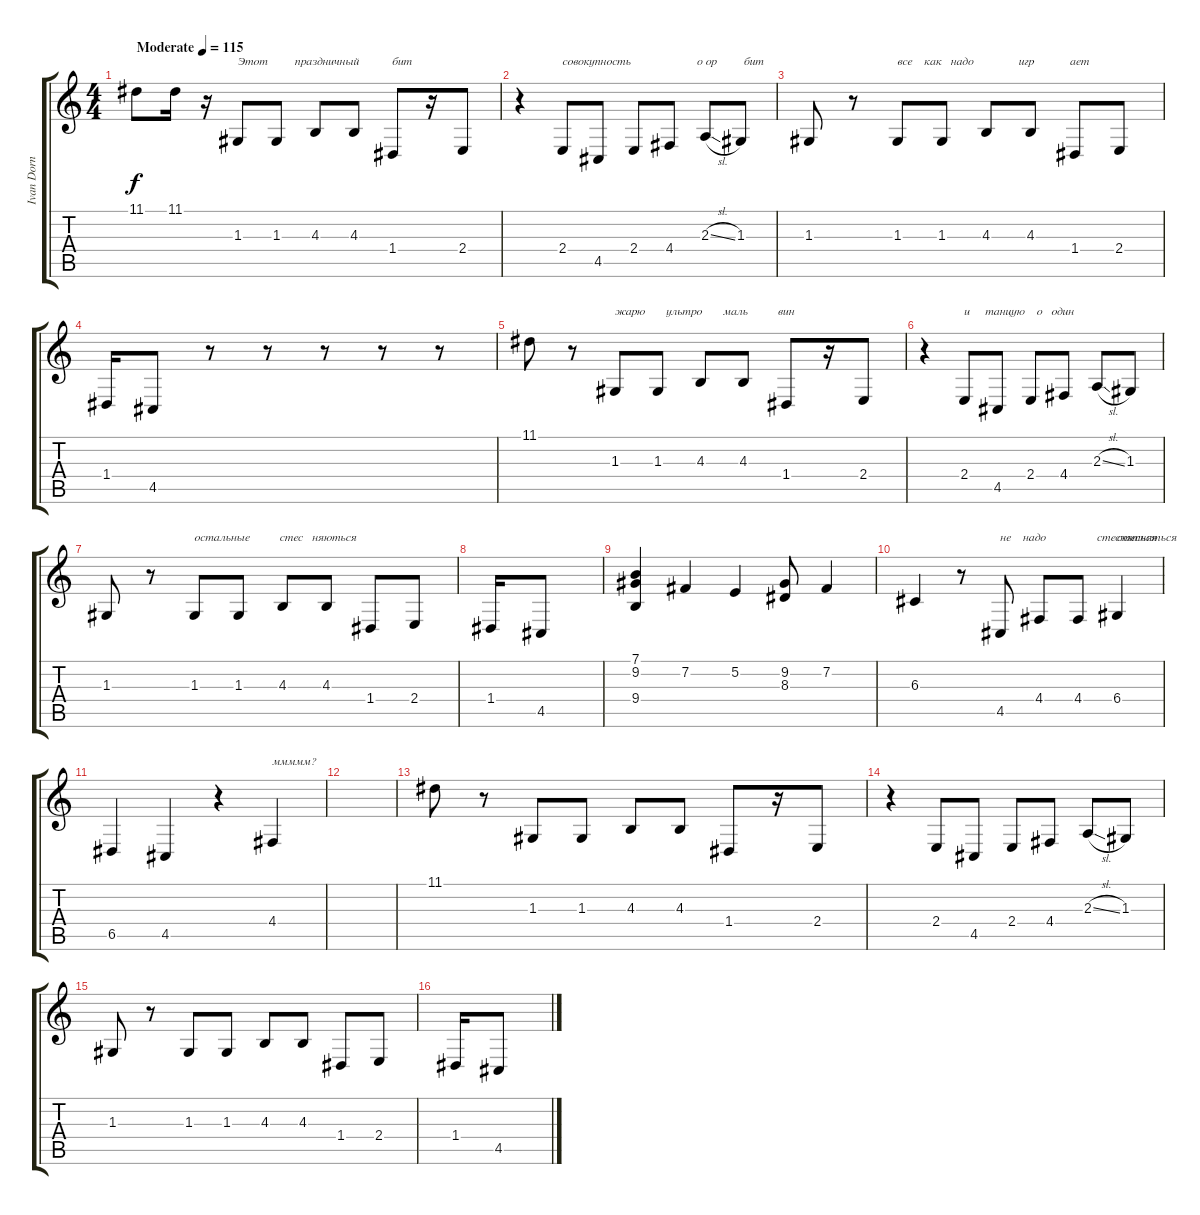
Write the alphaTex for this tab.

\track ("Ivan Dorn" "Ivan Dorn") {instrument tenorsax}
\staff {score tabs}
\tuning (E4 B3 G3 D3 A2 E2) {hide}
\ts (4 4)
\tempo (115 "Moderate")
\clef g2
\ks c
11.1.8{dy f instrument tenorsax} 11.1.16 r.16 1.3.8{txt "Этот         праздничный           бит"} 1.3.8 4.3.8 4.3.8 1.4.8 r.16 2.4.8 |
r.4 2.4.8{txt "совокупность                      о ор         бит"} 4.5.8 2.4.8 4.4.8 2.3{sl}.8 1.3.8 |
1.3.8 r.8 1.3.8{txt "все    как   надо               игр            ает"} 1.3.8 4.3.8 4.3.8 1.4.8 2.4.8 |
1.4.16 4.5.8 r.8 r.8 r.8 r.8 r.8 |
11.1.8 r.8 1.3.8{txt "жарю       ультро       маль          вин"} 1.3.8 4.3.8 4.3.8 1.4.8 r.16 2.4.8 |
r.4 2.4.8{txt "и     танцую    о   один"} 4.5.8 2.4.8 4.4.8 2.3{sl}.8 1.3.8 |
1.3.8 r.8 1.3.8{txt "остальные          стес   няються"} 1.3.8 4.3.8 4.3.8 1.4.8 2.4.8 |
1.4.16 4.5.8 |
(7.1 9.2 9.4).4 7.2.4 5.2.4 (9.2 8.3).8 7.2.4 |
6.3.4 r.8 4.5.8{txt "не    надо                 стесняться"} 4.4.8 4.4.8 6.4.4{txt "стесняться"} |
6.5.4 4.5.4 r.4 4.4.4{txt "ммммм?"} |
|
11.1.8 r.8 1.3.8 1.3.8 4.3.8 4.3.8 1.4.8 r.16 2.4.8 |
r.4 2.4.8 4.5.8 2.4.8 4.4.8 2.3{sl}.8 1.3.8 |
1.3.8 r.8 1.3.8 1.3.8 4.3.8 4.3.8 1.4.8 2.4.8 |
1.4.16 4.5.8
